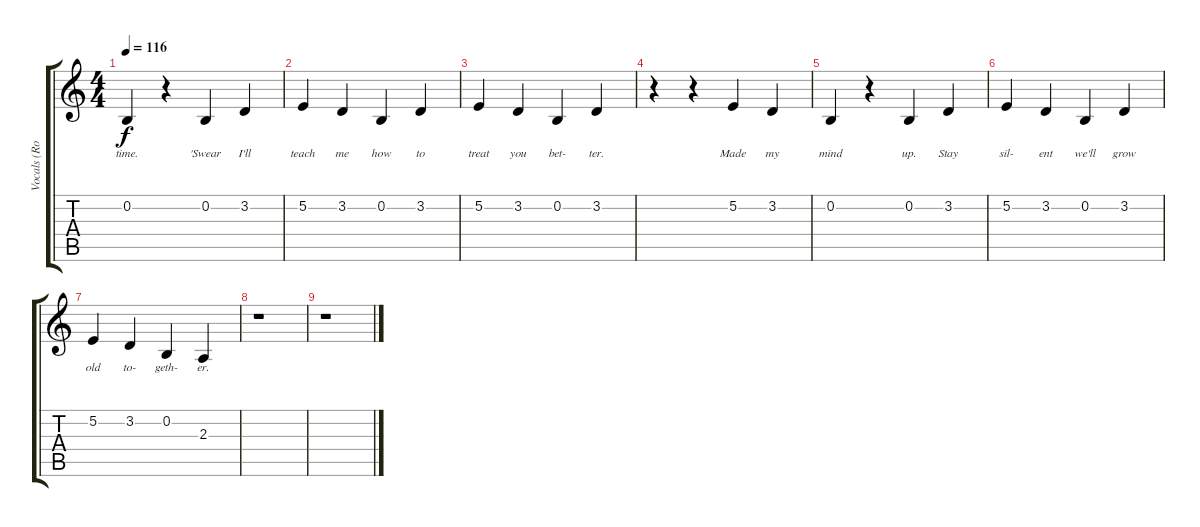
\track ("Vocals (Rob)" "Vocals (Ro") {instrument brightacousticpiano}
\staff {score tabs}
\tuning (E4 B3 G3 D3 A2 D2) {hide}
\ts (4 4)
\tempo 116
\clef g2
\ks c
0.2.4{lyrics (0 "time.") lyrics (1 "") lyrics (2 "") lyrics (3 "") lyrics (4 "") dy f} r.4 0.2.4{lyrics (0 "'Swear") lyrics (1 "") lyrics (2 "") lyrics (3 "") lyrics (4 "")} 3.2.4{lyrics (0 "I'll") lyrics (1 "") lyrics (2 "") lyrics (3 "") lyrics (4 "")} |
5.2.4{lyrics (0 "teach") lyrics (1 "") lyrics (2 "") lyrics (3 "") lyrics (4 "")} 3.2.4{lyrics (0 "me") lyrics (1 "") lyrics (2 "") lyrics (3 "") lyrics (4 "")} 0.2.4{lyrics (0 "how") lyrics (1 "") lyrics (2 "") lyrics (3 "") lyrics (4 "")} 3.2.4{lyrics (0 "to") lyrics (1 "") lyrics (2 "") lyrics (3 "") lyrics (4 "")} |
5.2.4{lyrics (0 "treat") lyrics (1 "") lyrics (2 "") lyrics (3 "") lyrics (4 "")} 3.2.4{lyrics (0 "you") lyrics (1 "") lyrics (2 "") lyrics (3 "") lyrics (4 "")} 0.2.4{lyrics (0 "bet-") lyrics (1 "") lyrics (2 "") lyrics (3 "") lyrics (4 "")} 3.2.4{lyrics (0 "ter.") lyrics (1 "") lyrics (2 "") lyrics (3 "") lyrics (4 "")} |
r.4 r.4 5.2.4{lyrics (0 "Made") lyrics (1 "") lyrics (2 "") lyrics (3 "") lyrics (4 "")} 3.2.4{lyrics (0 "my") lyrics (1 "") lyrics (2 "") lyrics (3 "") lyrics (4 "")} |
0.2.4{lyrics (0 "mind") lyrics (1 "") lyrics (2 "") lyrics (3 "") lyrics (4 "")} r.4 0.2.4{lyrics (0 "up.") lyrics (1 "") lyrics (2 "") lyrics (3 "") lyrics (4 "")} 3.2.4{lyrics (0 "Stay") lyrics (1 "") lyrics (2 "") lyrics (3 "") lyrics (4 "")} |
5.2.4{lyrics (0 "sil-") lyrics (1 "") lyrics (2 "") lyrics (3 "") lyrics (4 "")} 3.2.4{lyrics (0 "ent") lyrics (1 "") lyrics (2 "") lyrics (3 "") lyrics (4 "")} 0.2.4{lyrics (0 "we'll") lyrics (1 "") lyrics (2 "") lyrics (3 "") lyrics (4 "")} 3.2.4{lyrics (0 "grow") lyrics (1 "") lyrics (2 "") lyrics (3 "") lyrics (4 "")} |
5.2.4{lyrics (0 "old") lyrics (1 "") lyrics (2 "") lyrics (3 "") lyrics (4 "")} 3.2.4{lyrics (0 "to-") lyrics (1 "") lyrics (2 "") lyrics (3 "") lyrics (4 "")} 0.2.4{lyrics (0 "geth-") lyrics (1 "") lyrics (2 "") lyrics (3 "") lyrics (4 "")} 2.3.4{lyrics (0 "er.") lyrics (1 "") lyrics (2 "") lyrics (3 "") lyrics (4 "")} |
r.1 |
r.1
